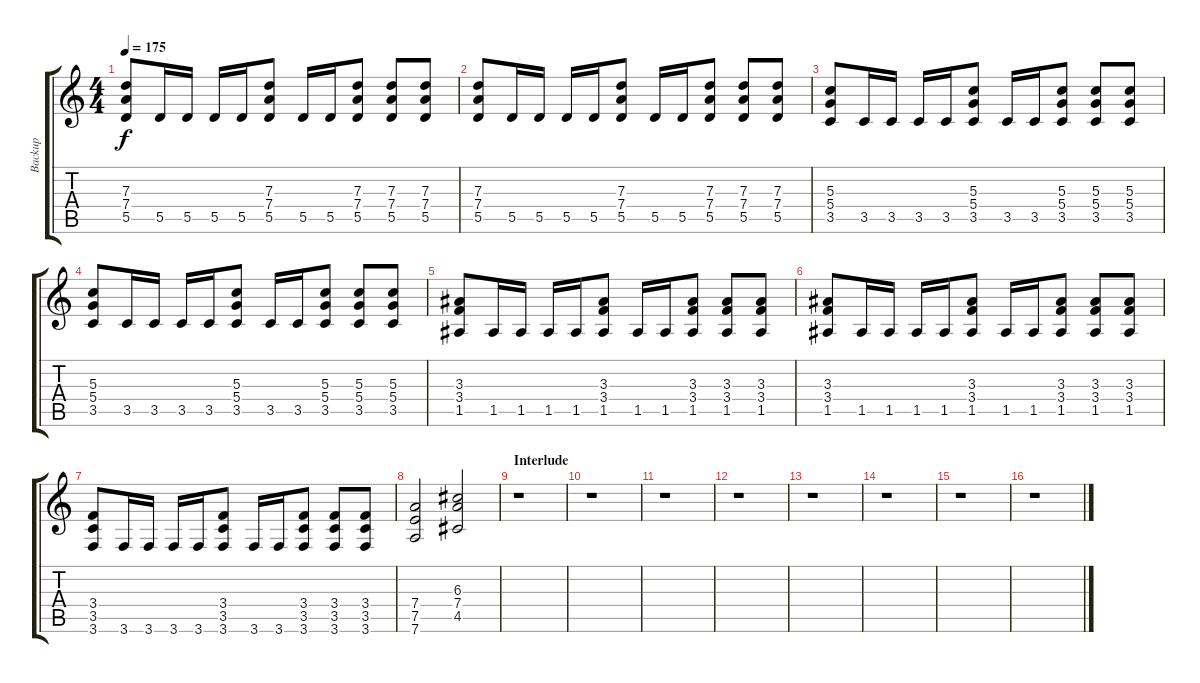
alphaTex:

\track ("Backup" "Backup") {instrument distortionguitar}
\staff {score tabs}
\tuning (E4 B3 G3 D3 A2 D2) {hide}
\ts (4 4)
\tempo 175
\clef g2
\ks c
(7.3 7.4 5.5).8{dy f} 5.5.16 5.5.16 5.5.16 5.5.16 (7.3 7.4 5.5).8 5.5.16 5.5.16 (7.3 7.4 5.5).8 (7.3 7.4 5.5).8 (7.3 7.4 5.5).8 |
(7.3 7.4 5.5).8 5.5.16 5.5.16 5.5.16 5.5.16 (7.3 7.4 5.5).8 5.5.16 5.5.16 (7.3 7.4 5.5).8 (7.3 7.4 5.5).8 (7.3 7.4 5.5).8 |
(5.3 5.4 3.5).8 3.5.16 3.5.16 3.5.16 3.5.16 (5.3 5.4 3.5).8 3.5.16 3.5.16 (5.3 5.4 3.5).8 (5.3 5.4 3.5).8 (5.3 5.4 3.5).8 |
(5.3 5.4 3.5).8 3.5.16 3.5.16 3.5.16 3.5.16 (5.3 5.4 3.5).8 3.5.16 3.5.16 (5.3 5.4 3.5).8 (5.3 5.4 3.5).8 (5.3 5.4 3.5).8 |
(3.3 3.4 1.5).8 1.5.16 1.5.16 1.5.16 1.5.16 (3.3 3.4 1.5).8 1.5.16 1.5.16 (3.3 3.4 1.5).8 (3.3 3.4 1.5).8 (3.3 3.4 1.5).8 |
(3.3 3.4 1.5).8 1.5.16 1.5.16 1.5.16 1.5.16 (3.3 3.4 1.5).8 1.5.16 1.5.16 (3.3 3.4 1.5).8 (3.3 3.4 1.5).8 (3.3 3.4 1.5).8 |
(3.4 3.5 3.6).8 3.6.16 3.6.16 3.6.16 3.6.16 (3.4 3.5 3.6).8 3.6.16 3.6.16 (3.4 3.5 3.6).8 (3.4 3.5 3.6).8 (3.4 3.5 3.6).8 |
(7.4 7.5 7.6).2 (6.3 7.4 4.5).2 |
\section ("" "Interlude")
r.1 |
r.1 |
r.1 |
r.1 |
r.1 |
r.1 |
r.1 |
r.1
